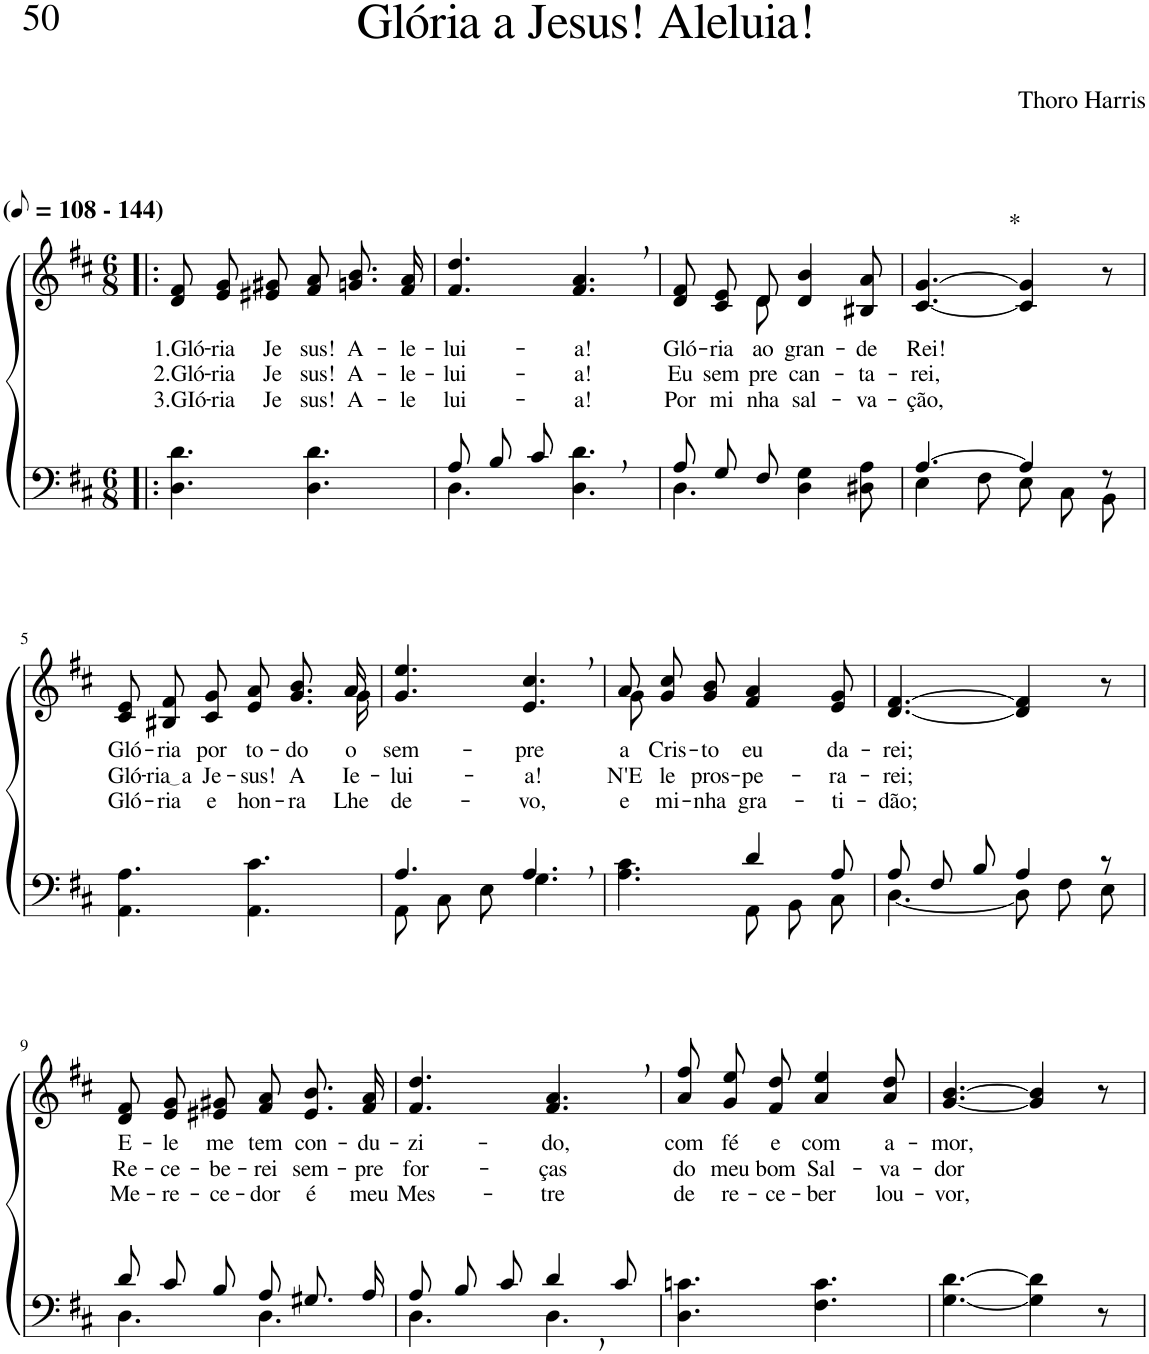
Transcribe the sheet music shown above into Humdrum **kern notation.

**kern	**kern	**text	**text	**text	**harte
*part2	*part1	*part1	*part1	*part1	*part1
*staff2	*staff1	*staff1	*staff1	*staff1	*
*I"Parte III e IV	*I"Parte I e II	*	*	*	*
*clefF4	*clefG2	*	*	*	*
*Trd1c2	*Trd1c2	*	*	*	*
*k[f#c#]	*k[f#c#]	*	*	*	*
*M6/8	*M6/8	*	*	*	*
*MM54	*MM54	*	*	*	*
=1!|:	=1!|:	=1!|:	=1!|:	=1!|:	=1!|:
!	!LO:TX:a:B:t=(	!	!	!	!
!	!LO:TX:a:B:t=- 144)	!	!	!	!
!	!	!LO:LY:b	!LO:LY:b	!LO:LY:b	!
4.D\ 4.d\	8d/ 8f#/L	1.Gló-	2.Gló-	3.GIó-	.
!	!	!LO:LY:b	!LO:LY:b	!LO:LY:b	!
.	8e/ 8g/	-ria	-ria	-ria	.
!	!	!LO:LY:b	!LO:LY:b	!LO:LY:b	!
.	8e#X/ 8g#X/J	Je	Je	Je	.
!	!	!LO:LY:b	!LO:LY:b	!LO:LY:b	!
4.D\ 4.d\	8f#/ 8a/L	sus!	sus!	sus!	.
!	!	!LO:LY:b	!LO:LY:b	!LO:LY:b	!
.	8.gn/ 8.b/	A-	A-	A-	.
!	!	!LO:LY:b	!LO:LY:b	!LO:LY:b	!
.	16f#/ 16a/Jk	-le-	-le-	-le	.
=2	=2	=2	=2	=2	=2
*^	*	*	*	*	*
!	!	!	!LO:LY:b	!LO:LY:b	!LO:LY:b	!
8A/L	4.D\	4.f#/ 4.dd/	-lui-	-lui-	lui-	.
8B/	.	.	.	.	.	.
8c#/J	.	.	.	.	.	.
!	!	!	!LO:LY:b	!LO:LY:b	!LO:LY:b	!
8ryy	4.D\ 4.d\	4.f#/, 4.a/,	-a!	-a!	-a!	.
4ryy	.	.	.	.	.	.
=3	=3	=3	=3	=3	=3	=3
!	!	!	!LO:LY:b	!LO:LY:b	!LO:LY:b	!
*	*	*^	*	*	*	*
8A/L	4.D\	8d/ 8f#/L	4ryy	Gló-	Eu	Por	.
!	!	!	!	!LO:LY:b	!LO:LY:b	!LO:LY:b	!
8G/	.	8c#/ 8e/	.	-ria	sem-	mi-	.
!	!	!	!	!LO:LY:b	!LO:LY:b	!LO:LY:b	!
8F#/J	.	8d/J	8d\	ao	-pre	-nha	.
!	!	!	!	!LO:LY:b	!LO:LY:b	!LO:LY:b	!
8ryy	4D\ 4G\	4d/ 4b/	4.ryy	gran-	can-	sal-	.
4ryy	.	.	.	.	.	.	.
!	!	!	!	!LO:LY:b	!LO:LY:b	!LO:LY:b	!
.	8D#X\ 8A\	8B#X/ 8a/	.	-de	-ta-	-va-	.
*	*	*v	*v	*	*	*	*
=4	=4	=4	=4	=4	=4	=4
!	!	!	!LO:LY:b	!LO:LY:b	!LO:LY:b	!LO:H:kt=*
[4.A/	4E\	[4.c#/ [4.g/	Rei!	-rei,	-ção,	N
.	8F#\	.	.	.	.	.
4A/]	8E\L	4c#/] 4g/]	.	.	.	.
.	8C#\	.	.	.	.	.
8r	8BB\J	8r	.	.	.	.
!!LO:LB:g=z
=5	=5	=5	=5	=5	=5	=5
*	*	*^	*	*	*	*
!	!	!	!	!LO:LY:b	!LO:LY:b	!LO:LY:b	!
*v	*v	*	*	*	*	*	*
4.AA\ 4.A\	2ryy	8c#/ 8e/L	Gló-	Gló-	Gló-	.
!	!	!	!LO:LY:b	!LO:LY:b	!LO:LY:b	!
.	.	8B#X/ 8f#/	-ria	ria a	-ria	.
!	!	!	!LO:LY:b	!LO:LY:b	!LO:LY:b	!
.	.	8c#/ 8g/J	por	Je-	e	.
!	!	!	!LO:LY:b	!LO:LY:b	!LO:LY:b	!
4.AA\ 4.c#\	.	8e/ 8a/L	to-	-sus!	hon-	.
!	!	!	!LO:LY:b	!LO:LY:b	!LO:LY:b	!
.	8.ryy	8.g/ 8.b/	-do	A-	-ra	.
!	!	!	!LO:LY:b	!LO:LY:b	!LO:LY:b	!
.	16g\	16a/Jk	o	-Ie-	Lhe	.
=6	=6	=6	=6	=6	=6	=6
*^	*	*	*	*	*	*
!	!	!	!	!LO:LY:b	!LO:LY:b	!LO:LY:b	!
*	*	*v	*v	*	*	*	*
4.A/	8AA\L	4.g/ 4.ee/	sem-	-lui-	de-	.
.	8C#\	.	.	.	.	.
.	8E\J	.	.	.	.	.
!	!	!	!LO:LY:b	!LO:LY:b	!LO:LY:b	!
4.A,/	4.G\	4.e/, 4.cc#/,	-pre	-a!	-vo,	.
=7	=7	=7	=7	=7	=7	=7
*	*	*^	*	*	*	*
!	!	!	!	!LO:LY:b	!LO:LY:b	!LO:LY:b	!
4.ryy	4.A\ 4.c#\	8a/L	8g\	a	N'E-	e	.
!	!	!	!	!LO:LY:b	!LO:LY:b	!LO:LY:b	!
.	.	8g/ 8cc#/	2ryy	Cris-	-le	mi-	.
!	!	!	!	!LO:LY:b	!LO:LY:b	!LO:LY:b	!
.	.	8g/ 8b/J	.	-to	pros-	-nha	.
!	!	!	!	!LO:LY:b	!LO:LY:b	!LO:LY:b	!
4d/	8AA\L	4f#/ 4a/	.	eu	-pe-	gra-	.
.	8BB\	.	.	.	.	.	.
!	!	!	!	!LO:LY:b	!LO:LY:b	!LO:LY:b	!
8A/	8C#\J	8e/ 8g/	8ryy	da-	-ra-	-ti-	.
=8	=8	=8	=8	=8	=8	=8	=8
!	!	!	!	!LO:LY:b	!LO:LY:b	!LO:LY:b	!
*	*	*v	*v	*	*	*	*
8A/L	[4.D\	[4.d/ [4.f#/	-rei;	-rei;	-dão;	.
8F#/	.	.	.	.	.	.
8B/J	.	.	.	.	.	.
4A/	8D\L]	4d/] 4f#/]	.	.	.	.
.	8F#\	.	.	.	.	.
8r	8E\J	8r	.	.	.	.
!!LO:LB:g=z
=9	=9	=9	=9	=9	=9	=9
!	!	!	!LO:LY:b	!LO:LY:b	!LO:LY:b	!
8d/L	4.D\	8d/ 8f#/L	E-	Re-	Me-	.
!	!	!	!LO:LY:b	!LO:LY:b	!LO:LY:b	!
8c#/	.	8e/ 8g/	-le	-ce-	-re-	.
!	!	!	!LO:LY:b	!LO:LY:b	!LO:LY:b	!
8B/J	.	8e#X/ 8g#X/J	me	-be-	-ce-	.
!	!	!	!LO:LY:b	!LO:LY:b	!LO:LY:b	!
8A/L	4.D\	8f#/ 8a/L	tem	-rei	-dor	.
!	!	!	!LO:LY:b	!LO:LY:b	!LO:LY:b	!
8.G#X/	.	8.e#/ 8.b/	con-	sem-	é	.
!	!	!	!LO:LY:b	!LO:LY:b	!LO:LY:b	!
16A/Jk	.	16f#/ 16a/Jk	-du-	-pre	meu	.
=10	=10	=10	=10	=10	=10	=10
!	!	!	!LO:LY:b	!LO:LY:b	!LO:LY:b	!
8A/L	4.D\	4.f#/ 4.dd/	-zi-	for-	Mes-	.
8B/	.	.	.	.	.	.
8c#/J	.	.	.	.	.	.
!	!	!	!LO:LY:b	!LO:LY:b	!LO:LY:b	!
4d,/	4.D\	4.f#/, 4.a/,	-do,	-ças	-tre	.
8c#/	.	.	.	.	.	.
*v	*v	*	*	*	*	*
=11	=11	=11	=11	=11	=11
!	!	!LO:LY:b	!LO:LY:b	!LO:LY:b	!
4.D\ 4.cn\	8a\ 8ff#\L	com	do	de	.
!	!	!LO:LY:b	!LO:LY:b	!LO:LY:b	!
.	8g\ 8ee\	fé	meu	re-	.
!	!	!LO:LY:b	!LO:LY:b	!LO:LY:b	!
.	8f#\ 8dd\J	e	bom	-ce-	.
!	!	!LO:LY:b	!LO:LY:b	!LO:LY:b	!
4.F#\ 4.c\	4a/ 4ee/	com	Sal-	-ber	.
!	!	!LO:LY:b	!LO:LY:b	!LO:LY:b	!
.	8a/ 8dd/	a-	-va-	lou-	.
=12	=12	=12	=12	=12	=12
!	!	!LO:LY:b	!LO:LY:b	!LO:LY:b	!
[4.G\ [4.d\	[4.g/ [4.b/	-mor,	-dor	-vor,	.
4G\] 4d\]	4g/] 4b/]	.	.	.	.
8r	8r	.	.	.	.
=	=	=	=	=	=
*-	*-	*-	*-	*-	*-
